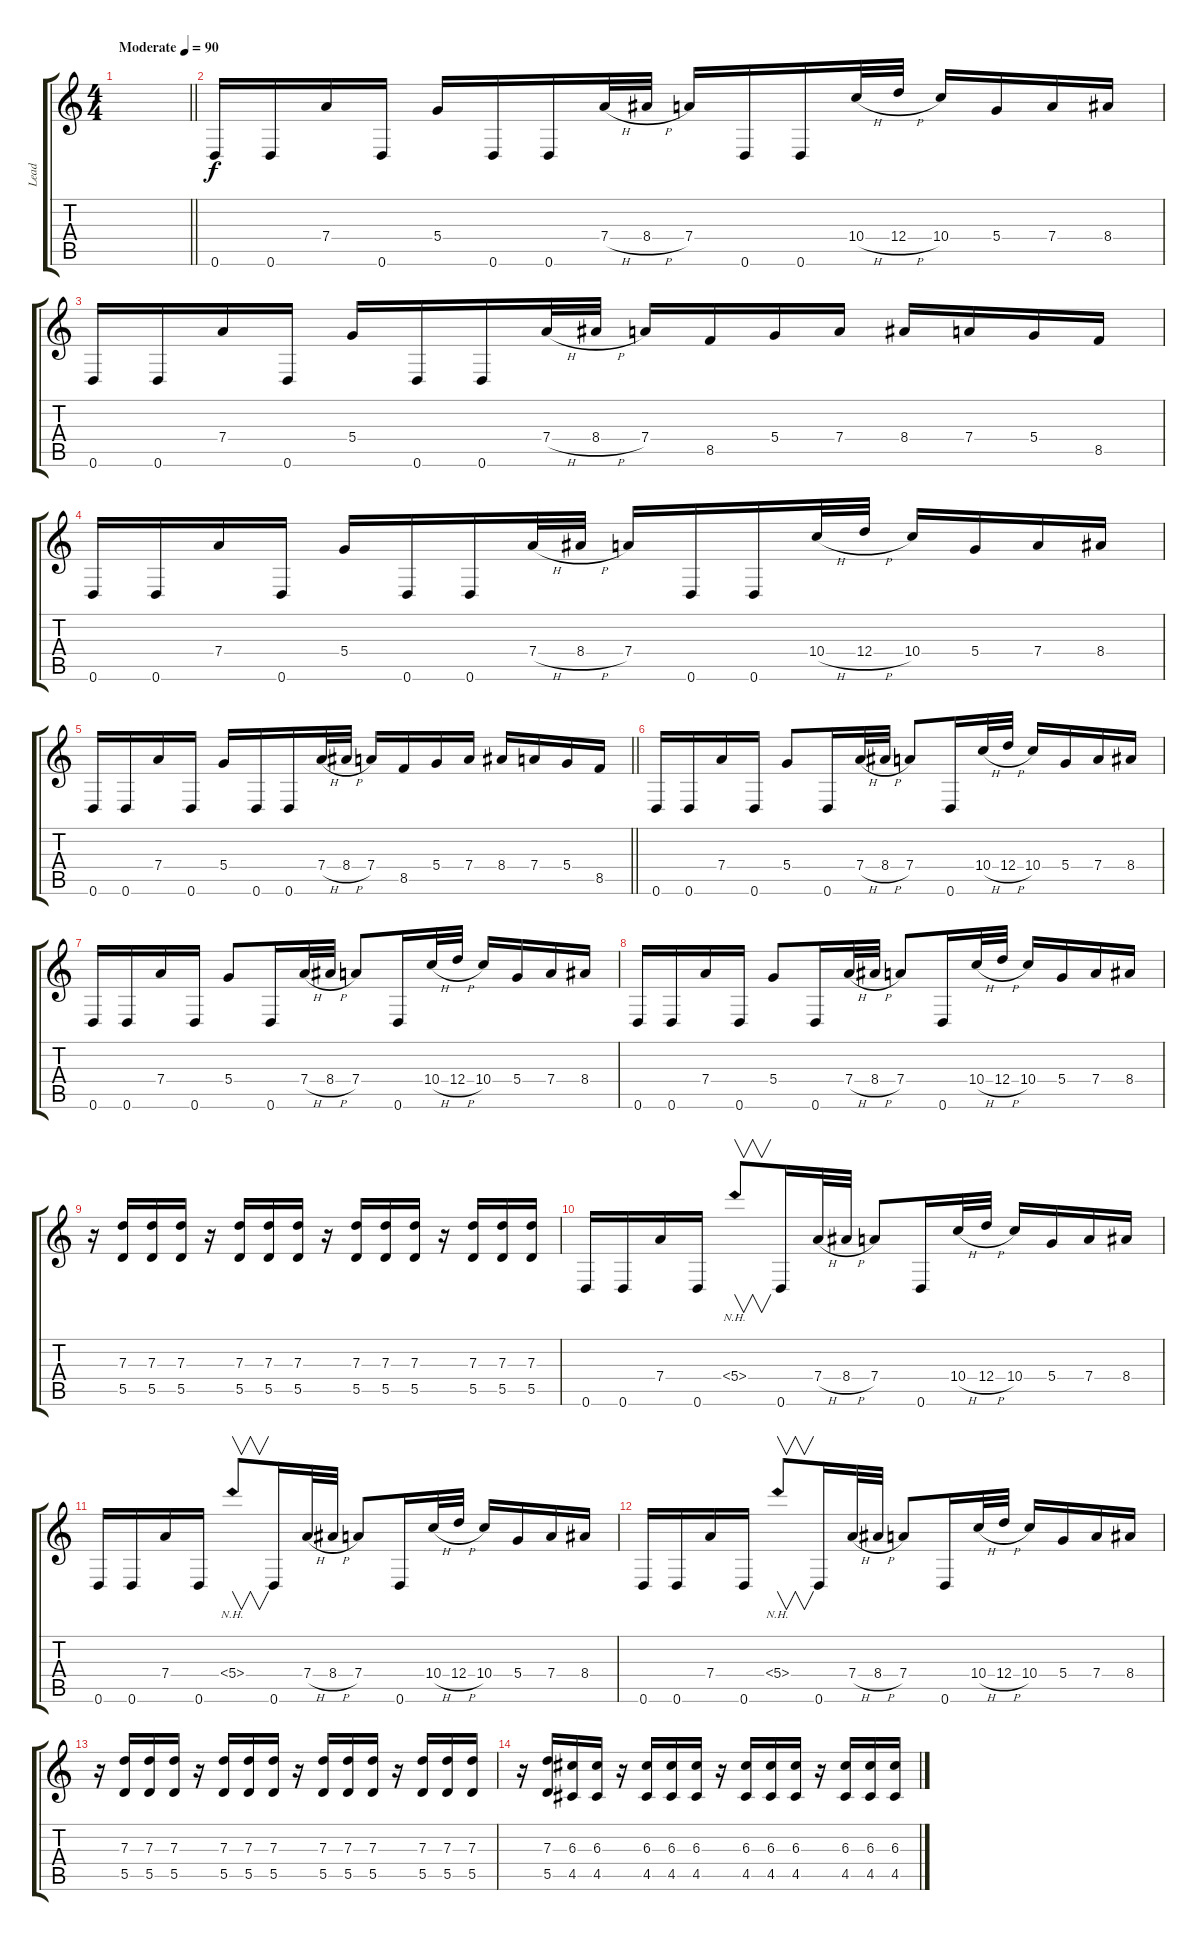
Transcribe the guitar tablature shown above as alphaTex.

\track ("Lead" "Lead") {instrument overdrivenguitar}
\staff {score tabs}
\tuning (E4 B3 G3 D3 A2 D2) {hide}
\ts (4 4)
\tempo (90 "Moderate")
\clef g2
\barLineRight lightlight
\ks c
|
0.6.16 0.6.16 7.4.16 0.6.16 5.4.16 0.6.16 0.6.16 7.4{h}.32 8.4{h}.32 7.4.16 0.6.16 0.6.16 10.4{h}.32 12.4{h}.32 10.4.16 5.4.16 7.4.16 8.4.16 |
0.6.16 0.6.16 7.4.16 0.6.16 5.4.16 0.6.16 0.6.16 7.4{h}.32 8.4{h}.32 7.4.16 8.5.16 5.4.16 7.4.16 8.4.16 7.4.16 5.4.16 8.5.16 |
0.6.16 0.6.16 7.4.16 0.6.16 5.4.16 0.6.16 0.6.16 7.4{h}.32 8.4{h}.32 7.4.16 0.6.16 0.6.16 10.4{h}.32 12.4{h}.32 10.4.16 5.4.16 7.4.16 8.4.16 |
\barLineRight lightlight
0.6.16 0.6.16 7.4.16 0.6.16 5.4.16 0.6.16 0.6.16 7.4{h}.32 8.4{h}.32 7.4.16 8.5.16 5.4.16 7.4.16 8.4.16 7.4.16 5.4.16 8.5.16 |
0.6.16 0.6.16 7.4.16 0.6.16 5.4.8 0.6.16 7.4{h}.32 8.4{h}.32 7.4.8 0.6.16 10.4{h}.32 12.4{h}.32 10.4.16 5.4.16 7.4.16 8.4.16 |
0.6.16 0.6.16 7.4.16 0.6.16 5.4.8 0.6.16 7.4{h}.32 8.4{h}.32 7.4.8 0.6.16 10.4{h}.32 12.4{h}.32 10.4.16 5.4.16 7.4.16 8.4.16 |
0.6.16 0.6.16 7.4.16 0.6.16 5.4.8 0.6.16 7.4{h}.32 8.4{h}.32 7.4.8 0.6.16 10.4{h}.32 12.4{h}.32 10.4.16 5.4.16 7.4.16 8.4.16 |
r.16 (7.3 5.5).16 (7.3 5.5).16 (7.3 5.5).16 r.16 (7.3 5.5).16 (7.3 5.5).16 (7.3 5.5).16 r.16 (7.3 5.5).16 (7.3 5.5).16 (7.3 5.5).16 r.16 (7.3 5.5).16 (7.3 5.5).16 (7.3 5.5).16 |
0.6.16 0.6.16 7.4.16 0.6.16 5.4{nh}.8{v} 0.6.16 7.4{h}.32 8.4{h}.32 7.4.8 0.6.16 10.4{h}.32 12.4{h}.32 10.4.16 5.4.16 7.4.16 8.4.16 |
0.6.16 0.6.16 7.4.16 0.6.16 5.4{nh}.8{v} 0.6.16 7.4{h}.32 8.4{h}.32 7.4.8 0.6.16 10.4{h}.32 12.4{h}.32 10.4.16 5.4.16 7.4.16 8.4.16 |
0.6.16 0.6.16 7.4.16 0.6.16 5.4{nh}.8{v} 0.6.16 7.4{h}.32 8.4{h}.32 7.4.8 0.6.16 10.4{h}.32 12.4{h}.32 10.4.16 5.4.16 7.4.16 8.4.16 |
r.16 (7.3 5.5).16 (7.3 5.5).16 (7.3 5.5).16 r.16 (7.3 5.5).16 (7.3 5.5).16 (7.3 5.5).16 r.16 (7.3 5.5).16 (7.3 5.5).16 (7.3 5.5).16 r.16 (7.3 5.5).16 (7.3 5.5).16 (7.3 5.5).16 |
r.16 (7.3 5.5).16 (6.3 4.5).16 (6.3 4.5).16 r.16 (6.3 4.5).16 (6.3 4.5).16 (6.3 4.5).16 r.16 (6.3 4.5).16 (6.3 4.5).16 (6.3 4.5).16 r.16 (6.3 4.5).16 (6.3 4.5).16 (6.3 4.5).16
